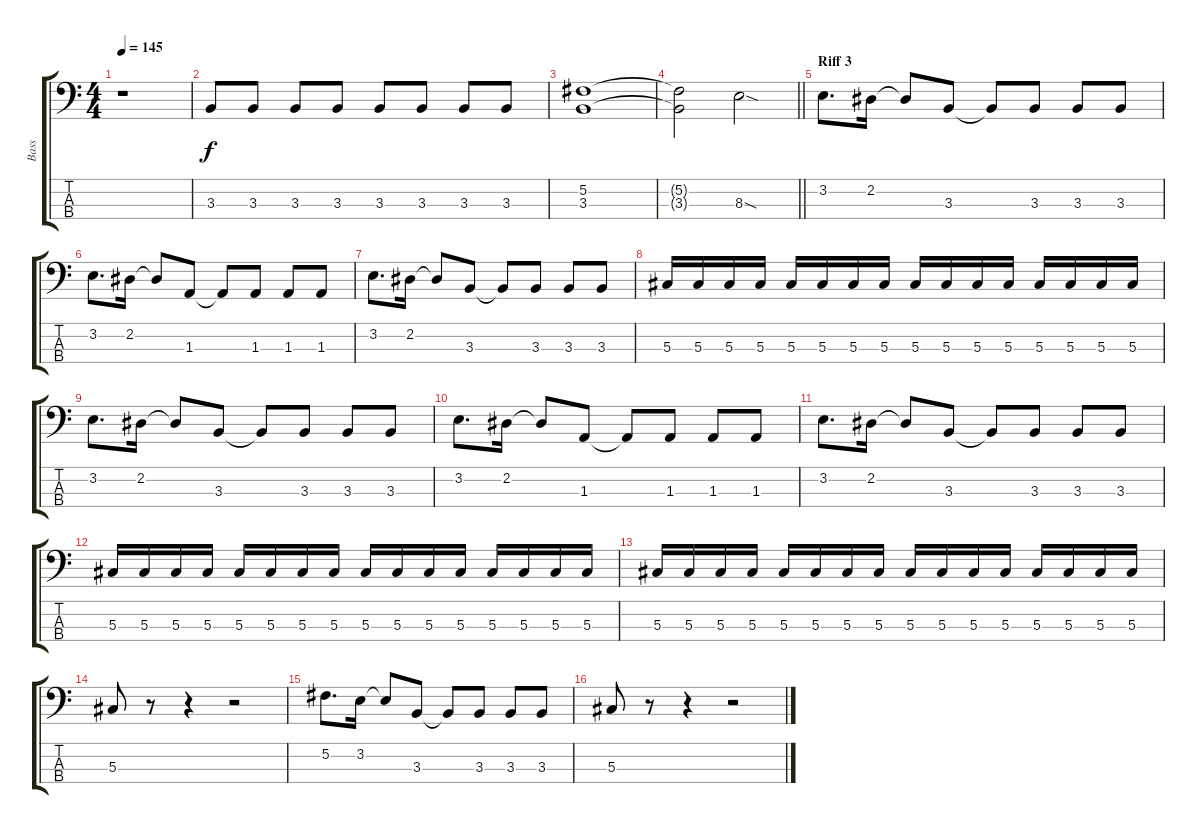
\track ("Bass" "Bass") {instrument electricbassfinger}
\staff {score tabs}
\tuning (Gb2 Db2 Ab1 Db1) {hide}
\ts (4 4)
\tempo 145
\clef f4
\ks c
r.1{dy f} |
3.3.8 3.3.8 3.3.8 3.3.8 3.3.8 3.3.8 3.3.8 3.3.8 |
(5.2 3.3).1 |
\barLineRight lightlight
(5.2{t} 3.3{t}).2 8.3{sod}.2 |
\section ("" "Riff 3")
3.2.8{d} 2.2.16 2.2{t}.8 3.3.8 3.3{t}.8 3.3.8 3.3.8 3.3.8 |
3.2.8{d} 2.2.16 2.2{t}.8 1.3.8 1.3{t}.8 1.3.8 1.3.8 1.3.8 |
3.2.8{d} 2.2.16 2.2{t}.8 3.3.8 3.3{t}.8 3.3.8 3.3.8 3.3.8 |
5.3.16 5.3.16 5.3.16 5.3.16 5.3.16 5.3.16 5.3.16 5.3.16 5.3.16 5.3.16 5.3.16 5.3.16 5.3.16 5.3.16 5.3.16 5.3.16 |
3.2.8{d} 2.2.16 2.2{t}.8 3.3.8 3.3{t}.8 3.3.8 3.3.8 3.3.8 |
3.2.8{d} 2.2.16 2.2{t}.8 1.3.8 1.3{t}.8 1.3.8 1.3.8 1.3.8 |
3.2.8{d} 2.2.16 2.2{t}.8 3.3.8 3.3{t}.8 3.3.8 3.3.8 3.3.8 |
5.3.16 5.3.16 5.3.16 5.3.16 5.3.16 5.3.16 5.3.16 5.3.16 5.3.16 5.3.16 5.3.16 5.3.16 5.3.16 5.3.16 5.3.16 5.3.16 |
5.3.16 5.3.16 5.3.16 5.3.16 5.3.16 5.3.16 5.3.16 5.3.16 5.3.16 5.3.16 5.3.16 5.3.16 5.3.16 5.3.16 5.3.16 5.3.16 |
5.3.8 r.8 r.4 r.2 |
5.2.8{d} 3.2.16 3.2{t}.8 3.3.8 3.3{t}.8 3.3.8 3.3.8 3.3.8 |
5.3.8 r.8 r.4 r.2
